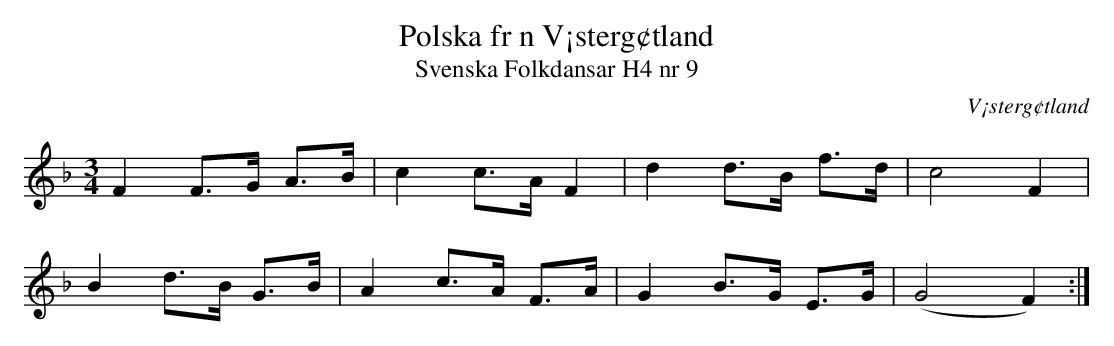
X:1
T:Polska fr n V¡sterg¢tland
T:Svenska Folkdansar H4 nr 9
O:V¡sterg¢tland
U:w=wedge
U:t=tenuto
L:1/8
M:3/4
K:F
F2 F>G A>B | c2 c>A F2 | d2 d>B f>d | c4 F2 |
B2 d>B G>B | A2 c>A F>A | G2 B>G E>G | (G4 F2) :|
